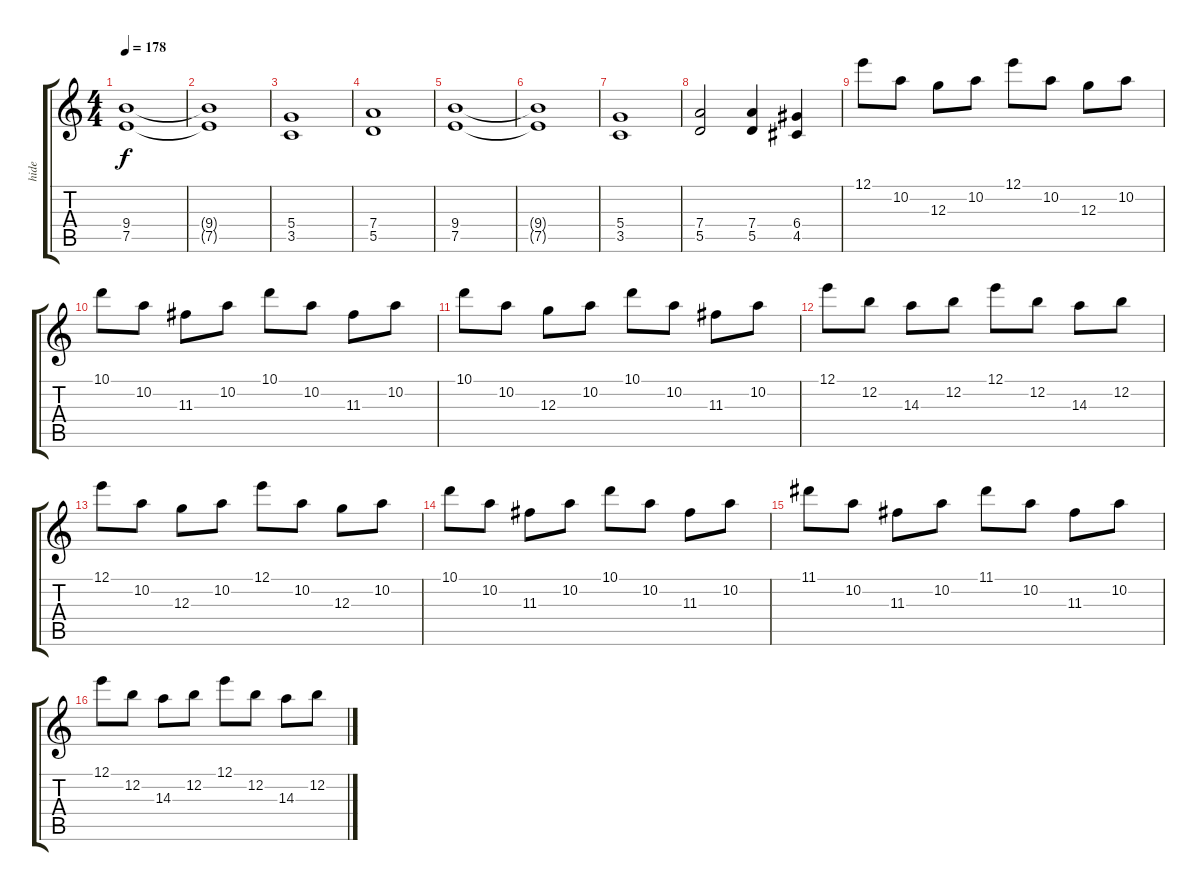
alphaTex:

\track ("hide" "hide") {instrument overdrivenguitar}
\staff {score tabs}
\tuning (E4 B3 G3 D3 A2 E2) {hide}
\ts (4 4)
\tempo 178
\clef g2
\ks c
(9.4 7.5).1{dy f} |
(9.4{t} 7.5{t}).1 |
(5.4 3.5).1 |
(7.4 5.5).1 |
(9.4 7.5).1 |
(9.4{t} 7.5{t}).1 |
(5.4 3.5).1 |
(7.4 5.5).2 (7.4 5.5).4 (6.4 4.5).4 |
12.1.8{volume 14 instrument electricguitarclean} 10.2.8 12.3.8 10.2.8 12.1.8 10.2.8 12.3.8 10.2.8 |
10.1.8 10.2.8 11.3.8 10.2.8 10.1.8 10.2.8 11.3.8 10.2.8 |
10.1.8 10.2.8 12.3.8 10.2.8 10.1.8 10.2.8 11.3.8 10.2.8 |
12.1.8 12.2.8 14.3.8 12.2.8 12.1.8 12.2.8 14.3.8 12.2.8 |
12.1.8 10.2.8 12.3.8 10.2.8 12.1.8 10.2.8 12.3.8 10.2.8 |
10.1.8 10.2.8 11.3.8 10.2.8 10.1.8 10.2.8 11.3.8 10.2.8 |
11.1.8 10.2.8 11.3.8 10.2.8 11.1.8 10.2.8 11.3.8 10.2.8 |
12.1.8 12.2.8 14.3.8 12.2.8 12.1.8 12.2.8 14.3.8 12.2.8
